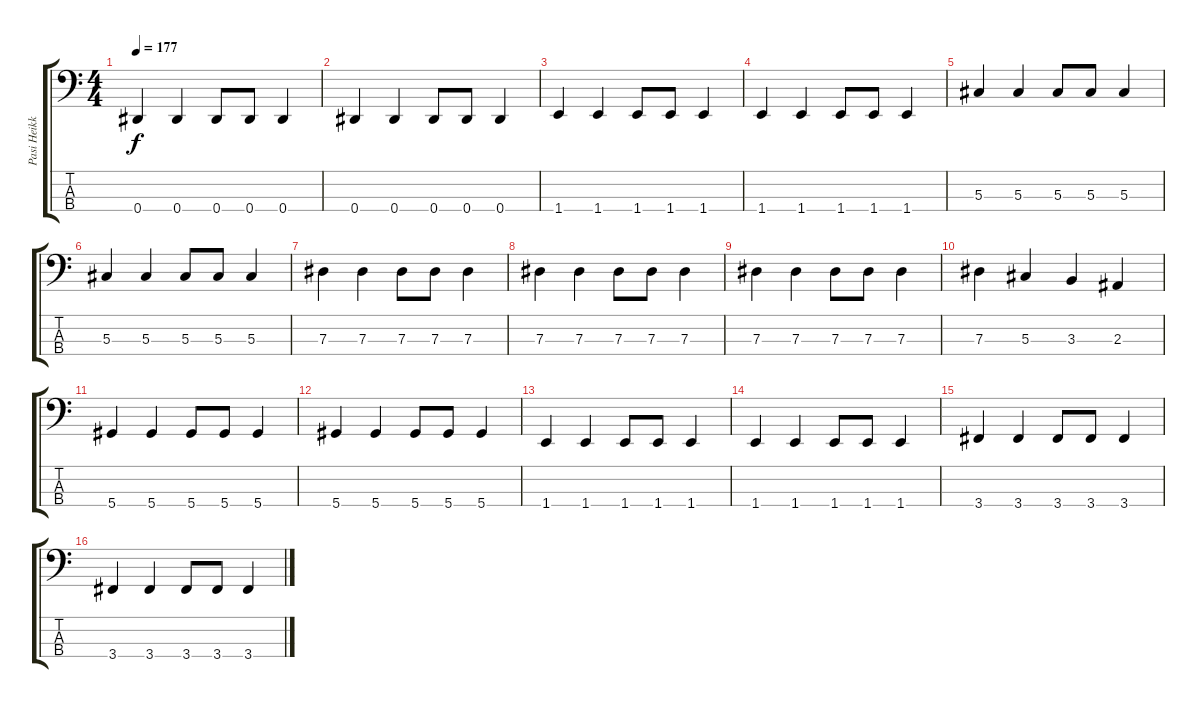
\track ("Pasi Heikkilä " "Pasi Heikk") {instrument electricbassfinger}
\staff {score tabs}
\tuning (Gb2 Db2 Ab1 Eb1) {hide}
\ts (4 4)
\tempo 177
\clef f4
\ks c
0.4.4{dy f} 0.4.4 0.4.8 0.4.8 0.4.4 |
0.4.4 0.4.4 0.4.8 0.4.8 0.4.4 |
1.4.4 1.4.4 1.4.8 1.4.8 1.4.4 |
1.4.4 1.4.4 1.4.8 1.4.8 1.4.4 |
5.3.4 5.3.4 5.3.8 5.3.8 5.3.4 |
5.3.4 5.3.4 5.3.8 5.3.8 5.3.4 |
7.3.4 7.3.4 7.3.8 7.3.8 7.3.4 |
7.3.4 7.3.4 7.3.8 7.3.8 7.3.4 |
7.3.4 7.3.4 7.3.8 7.3.8 7.3.4 |
7.3.4 5.3.4 3.3.4 2.3.4 |
5.4.4 5.4.4 5.4.8 5.4.8 5.4.4 |
5.4.4 5.4.4 5.4.8 5.4.8 5.4.4 |
1.4.4 1.4.4 1.4.8 1.4.8 1.4.4 |
1.4.4 1.4.4 1.4.8 1.4.8 1.4.4 |
3.4.4 3.4.4 3.4.8 3.4.8 3.4.4 |
3.4.4 3.4.4 3.4.8 3.4.8 3.4.4
